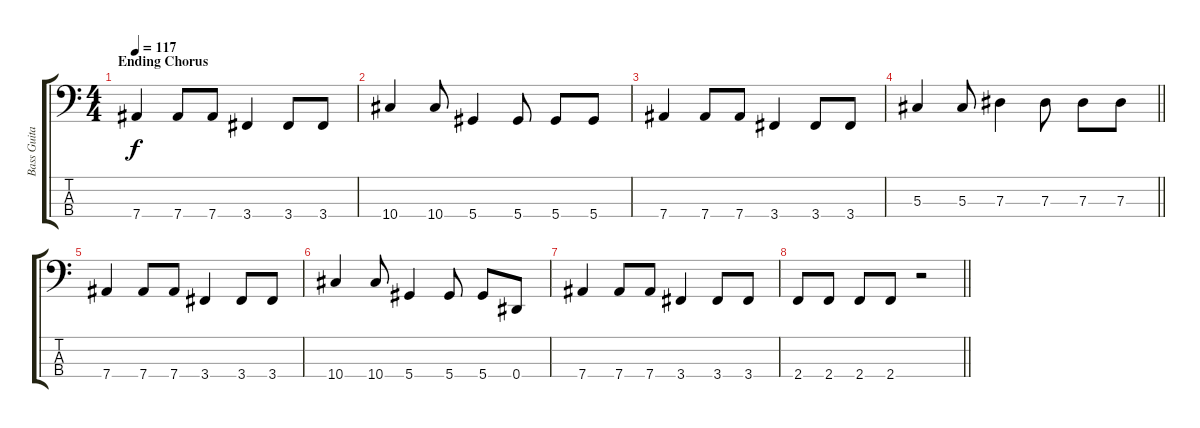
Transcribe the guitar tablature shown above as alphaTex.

\track ("Bass Guitar" "Bass Guita") {instrument electricbassfinger}
\staff {score tabs}
\tuning (Gb2 Db2 Ab1 Eb1) {hide}
\ts (4 4)
\section ("" "Ending Chorus")
\tempo 117
\clef f4
\ks c
7.4.4{dy f} 7.4.8 7.4.8 3.4.4 3.4.8 3.4.8 |
10.4.4 10.4.8 5.4.4 5.4.8 5.4.8 5.4.8 |
7.4.4 7.4.8 7.4.8 3.4.4 3.4.8 3.4.8 |
\barLineRight lightlight
5.3.4 5.3.8 7.3.4 7.3.8 7.3.8 7.3.8 |
7.4.4 7.4.8 7.4.8 3.4.4 3.4.8 3.4.8 |
10.4.4 10.4.8 5.4.4 5.4.8 5.4.8 0.4.8 |
7.4.4 7.4.8 7.4.8 3.4.4 3.4.8 3.4.8 |
\barLineRight lightlight
2.4.8 2.4.8 2.4.8 2.4.8 r.2
